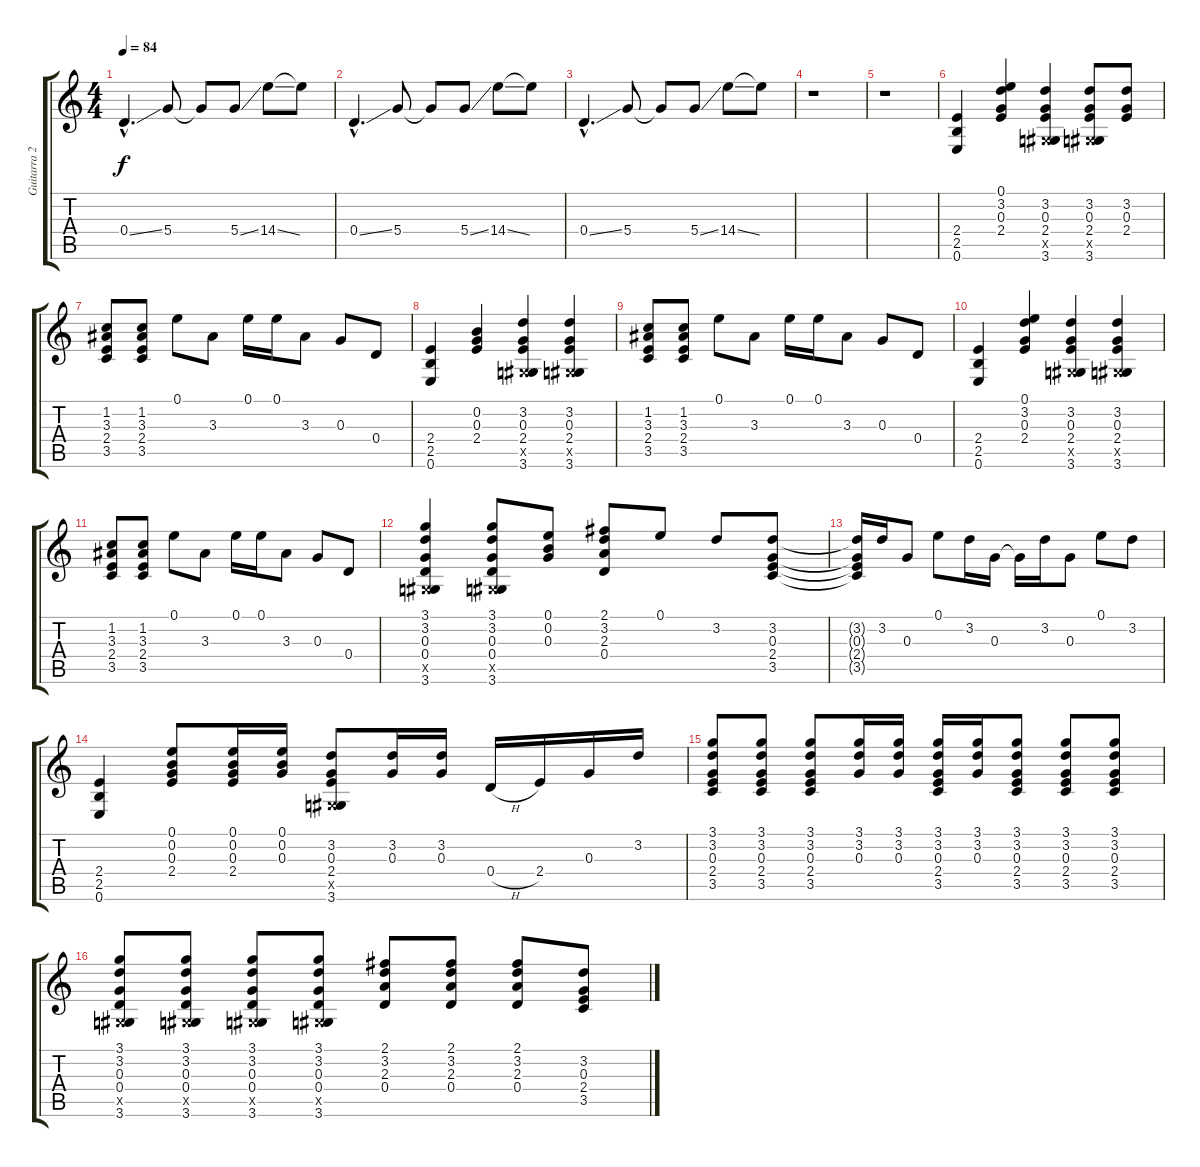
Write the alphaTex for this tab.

\track ("Guitarra 2" "Guitarra 2") {instrument distortionguitar}
\staff {score tabs}
\tuning (E4 B3 G3 D3 A2 E2) {hide}
\ts (4 4)
\tempo 84
\clef g2
\ks c
0.4{ss hac}.4{d dy f} 5.4.8 5.4{t}.8 5.4{ss}.8 14.4{ss}.8 14.4{t}.8 |
0.4{ss hac}.4{d} 5.4.8 5.4{t}.8 5.4{ss}.8 14.4{ss}.8 14.4{t}.8 |
0.4{ss hac}.4{d} 5.4.8 5.4{t}.8 5.4{ss}.8 14.4{ss}.8 14.4{t}.8 |
r.1 |
r.1 |
(2.4 2.5 0.6).4 (0.1 3.2 0.3 2.4).4 (3.2 0.3 2.4 -1.5{x} 3.6).4 (3.2 0.3 2.4 -1.5{x} 3.6).8 (3.2 0.3 2.4).8 |
(1.2 3.3 2.4 3.5).8 (1.2 3.3 2.4 3.5).8 0.1.8 3.3.8 0.1.16 0.1.16 3.3.8 0.3.8 0.4.8 |
(2.4 2.5 0.6).4 (0.2 0.3 2.4).4 (3.2 0.3 2.4 -1.5{x} 3.6).4 (3.2 0.3 2.4 -1.5{x} 3.6).4 |
(1.2 3.3 2.4 3.5).8 (1.2 3.3 2.4 3.5).8 0.1.8 3.3.8 0.1.16 0.1.16 3.3.8 0.3.8 0.4.8 |
(2.4 2.5 0.6).4 (0.1 3.2 0.3 2.4).4 (3.2 0.3 2.4 -1.5{x} 3.6).4 (3.2 0.3 2.4 -1.5{x} 3.6).4 |
(1.2 3.3 2.4 3.5).8 (1.2 3.3 2.4 3.5).8 0.1.8 3.3.8 0.1.16 0.1.16 3.3.8 0.3.8 0.4.8 |
(3.1 3.2 0.3 0.4 -1.5{x} 3.6).4 (3.1 3.2 0.3 0.4 -1.5{x} 3.6).8 (0.1 0.2 0.3).8 (2.1 3.2 2.3 0.4).8 0.1.8 3.2.8 (3.2 0.3 2.4 3.5).8 |
(3.2{t} 0.3{t} 2.4{t} 3.5{t}).16 3.2.16 0.3.8 0.1.8 3.2.16 0.3.16 0.3{t}.16 3.2.16 0.3.8 0.1.8 3.2.8 |
(2.4 2.5 0.6).4 (0.1 0.2 0.3 2.4).8 (0.1 0.2 0.3 2.4).16 (0.1 0.2 0.3).16 (3.2 0.3 2.4 -1.5{x} 3.6).8 (3.2 0.3).16 (3.2 0.3).16 0.4{h}.16 2.4.16 0.3.16 3.2.16 |
(3.1 3.2 0.3 2.4 3.5).8 (3.1 3.2 0.3 2.4 3.5).8 (3.1 3.2 0.3 2.4 3.5).8 (3.1 3.2 0.3).16 (3.1 3.2 0.3).16 (3.1 3.2 0.3 2.4 3.5).16 (3.1 3.2 0.3).16 (3.1 3.2 0.3 2.4 3.5).8 (3.1 3.2 0.3 2.4 3.5).8 (3.1 3.2 0.3 2.4 3.5).8 |
(3.1 3.2 0.3 0.4 -1.5{x} 3.6).8 (3.1 3.2 0.3 0.4 -1.5{x} 3.6).8 (3.1 3.2 0.3 0.4 -1.5{x} 3.6).8 (3.1 3.2 0.3 0.4 -1.5{x} 3.6).8 (2.1 3.2 2.3 0.4).8 (2.1 3.2 2.3 0.4).8 (2.1 3.2 2.3 0.4).8 (3.2 0.3 2.4 3.5).8
